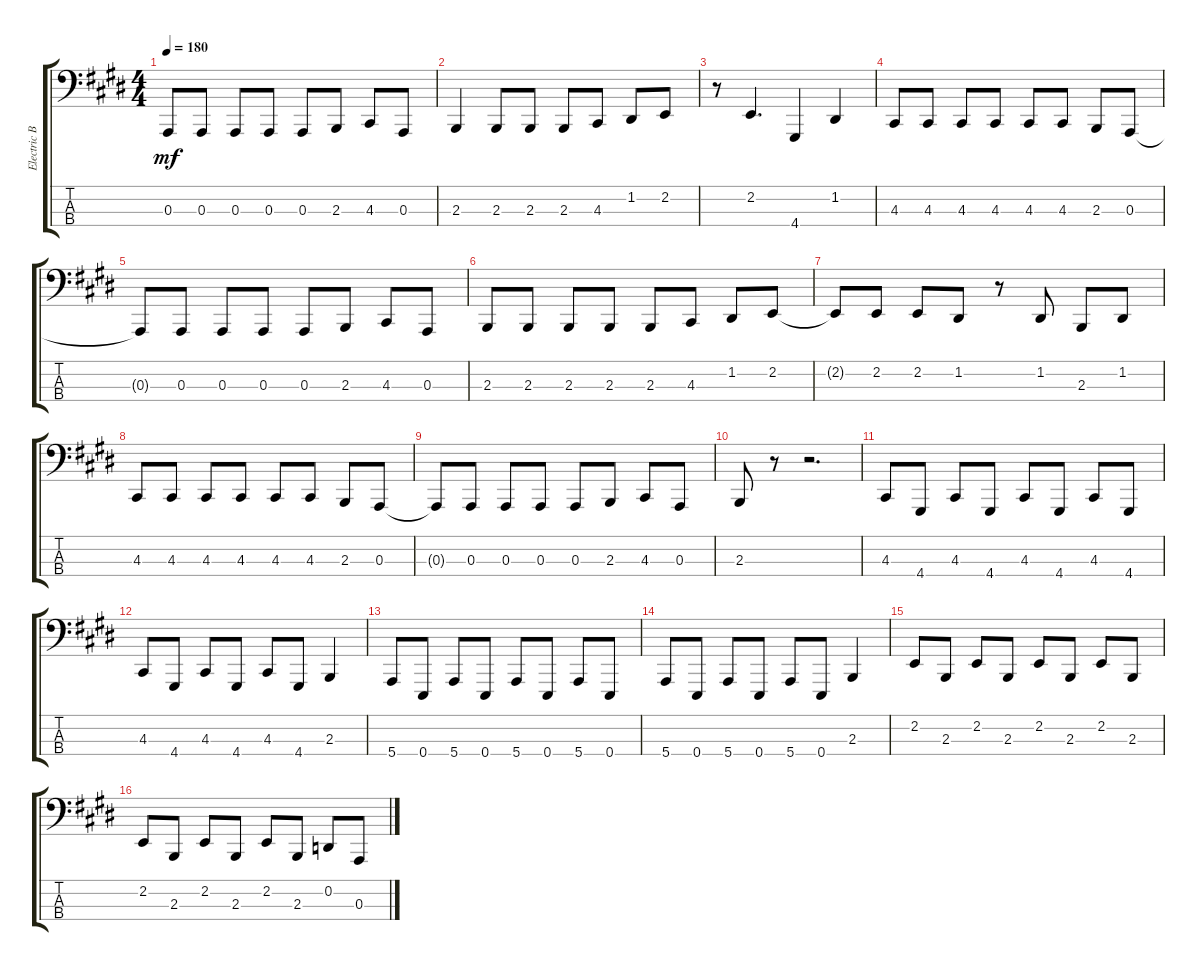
\track ("Electric Bass" "Electric B") {instrument violin}
\staff {score tabs}
\tuning (G2 D2 A1 E1) {hide}
\ts (4 4)
\tempo 180
\clef f4
\ks e
0.3{t}.8{dy mf} 0.3.8 0.3.8 0.3.8 0.3.8 2.3.8 4.3.8 0.3.8 |
2.3.4 2.3.8 2.3.8 2.3.8 4.3.8 1.2.8 2.2.8 |
r.8 2.2.4{d} 4.4.4 1.2.4 |
4.3.8 4.3.8 4.3.8 4.3.8 4.3.8 4.3.8 2.3.8 0.3.8 |
0.3{t}.8 0.3.8 0.3.8 0.3.8 0.3.8 2.3.8 4.3.8 0.3.8 |
2.3.8 2.3.8 2.3.8 2.3.8 2.3.8 4.3.8 1.2.8 2.2.8 |
2.2{t}.8 2.2.8 2.2.8 1.2.8 r.8 1.2.8 2.3.8 1.2.8 |
4.3.8 4.3.8 4.3.8 4.3.8 4.3.8 4.3.8 2.3.8 0.3.8 |
0.3{t}.8 0.3.8 0.3.8 0.3.8 0.3.8 2.3.8 4.3.8 0.3.8 |
2.3.8 r.8 r.2{d} |
4.3.8 4.4.8 4.3.8 4.4.8 4.3.8 4.4.8 4.3.8 4.4.8 |
4.3.8 4.4.8 4.3.8 4.4.8 4.3.8 4.4.8 2.3.4 |
5.4.8 0.4.8 5.4.8 0.4.8 5.4.8 0.4.8 5.4.8 0.4.8 |
5.4.8 0.4.8 5.4.8 0.4.8 5.4.8 0.4.8 2.3.4 |
2.2.8 2.3.8 2.2.8 2.3.8 2.2.8 2.3.8 2.2.8 2.3.8 |
2.2.8 2.3.8 2.2.8 2.3.8 2.2.8 2.3.8 0.2.8 0.3.8
